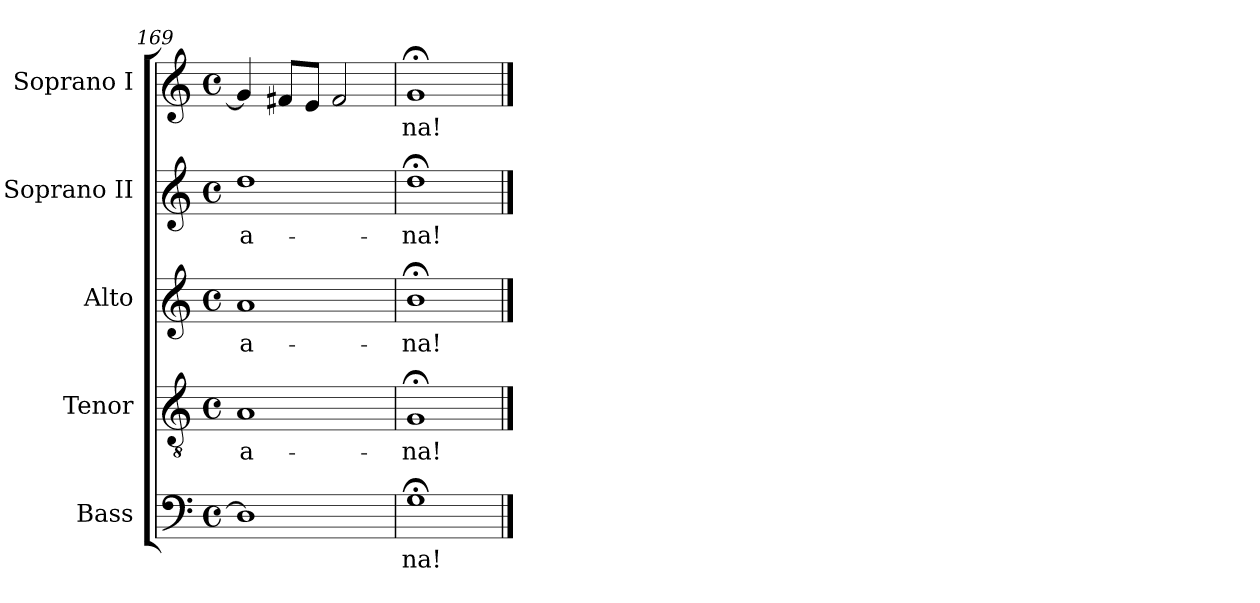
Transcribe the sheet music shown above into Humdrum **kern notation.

**kern	**text	**kern	**text	**kern	**text	**kern	**text	**kern	**text
*part5	*part5	*part4	*part4	*part3	*part3	*part2	*part2	*part1	*part1
*staff5	*staff5	*staff4	*staff4	*staff3	*staff3	*staff2	*staff2	*staff1	*staff1
*I"Bass	*	*I"Tenor	*	*I"Alto	*	*I"Soprano II	*	*I"Soprano I	*
*I'B	*	*I'T	*	*I'A	*	*I'S II	*	*I'S I	*
*clefF4	*	*clefGv2	*	*clefG2	*	*clefG2	*	*clefG2	*
*k[]	*	*k[]	*	*k[]	*	*k[]	*	*k[]	*
*C:	*	*C:	*	*C:	*	*C:	*	*C:	*
*M4/4	*	*M4/4	*	*M4/4	*	*M4/4	*	*M4/4	*
*met(c)	*	*met(c)	*	*met(c)	*	*met(c)	*	*met(c)	*
=169	=169	=169	=169	=169	=169	=169	=169	=169	=169
!	!	!	!LO:LY:b	!	!LO:LY:b	!	!LO:LY:b	!	!
1D]	.	1A	-a-	1a	-a-	1dd	-a-	4g]	.
.	.	.	.	.	.	.	.	8f#XL	.
.	.	.	.	.	.	.	.	8eJ	.
.	.	.	.	.	.	.	.	2f#	.
=170	=170	=170	=170	=170	=170	=170	=170	=170	=170
!	!LO:LY:b	!	!LO:LY:b	!	!LO:LY:b	!	!LO:LY:b	!	!LO:LY:b
1G;<	na!	1G;<	-na!	1b;<	-na!	1dd;<	-na!	1g;<	na!
==	==	==	==	==	==	==	==	==	==
*-	*-	*-	*-	*-	*-	*-	*-	*-	*-
